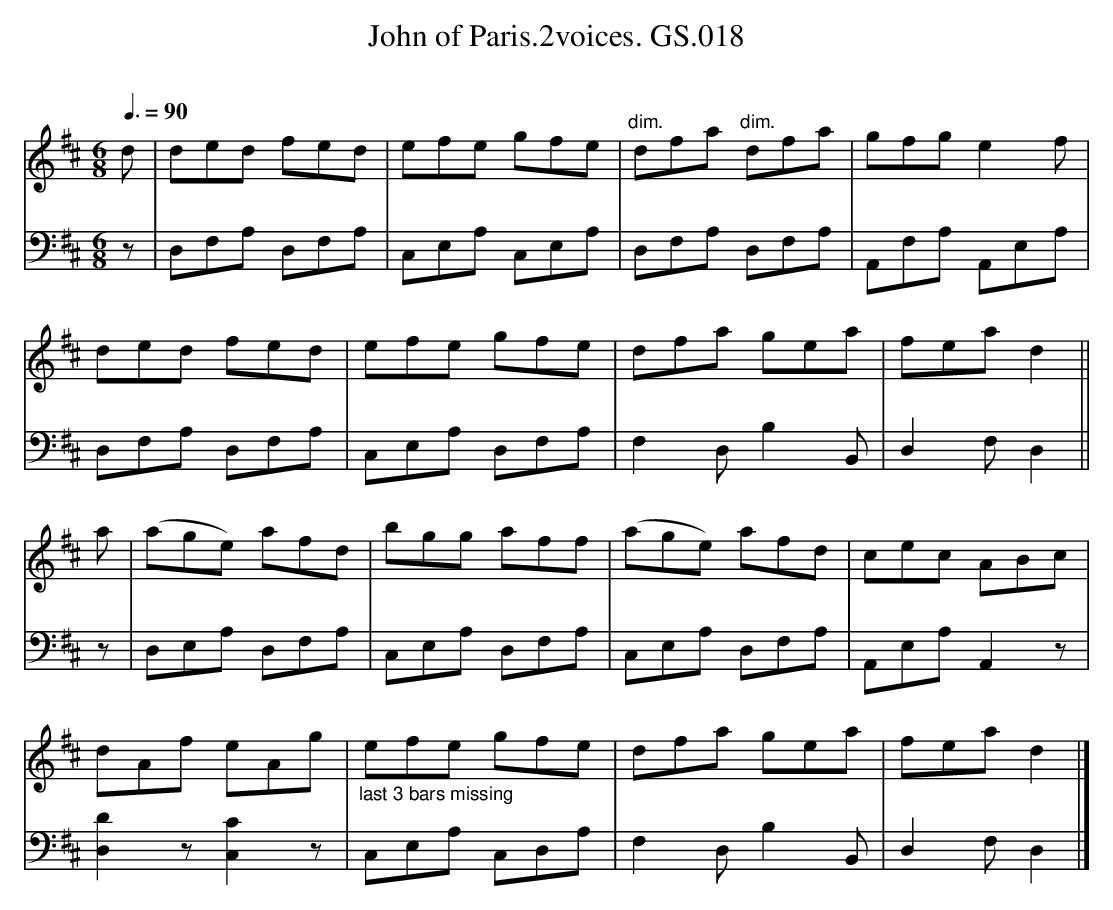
X:1
T:John of Paris.2voices. GS.018
M:6/8
L:1/8
Q:3/8=90
O:
K:D major
V:1
[V:1]d | ded fed | efe gfe |\
"^dim."dfa "^dim."dfa | gfg e2f |
[V:2]z | D,F,A, D,F,A, | \
C,E,A, C,E,A, | D,F,A, D,F,A, | A,,F,A, A,,E,A, |
[V:1]ded fed | efe gfe | dfa gea | fea d2 ||
[V:2]D,F,A, D,F,A, | C,E,A, D,F,A, | F,2D,B,2B,, | D,2F,D,2 ||
[V:1]a | (age) afd | bgg aff | (age) afd | cec ABc |
[V:2]z | D,E,A, D,F,A, | C,E,A, D,F,A, | C,E,A, D,F,A, | A,,E,A, A,,2 z |
[V:1]dAf eAg |"_last 3 bars missing" efe gfe | dfa gea | fea d2 |]
[V:2][D,2D2]z [C,2C2] z | C,E,A, C,D,A, |\
F,2D,B,2B,, | D,2F,D,2 |]
